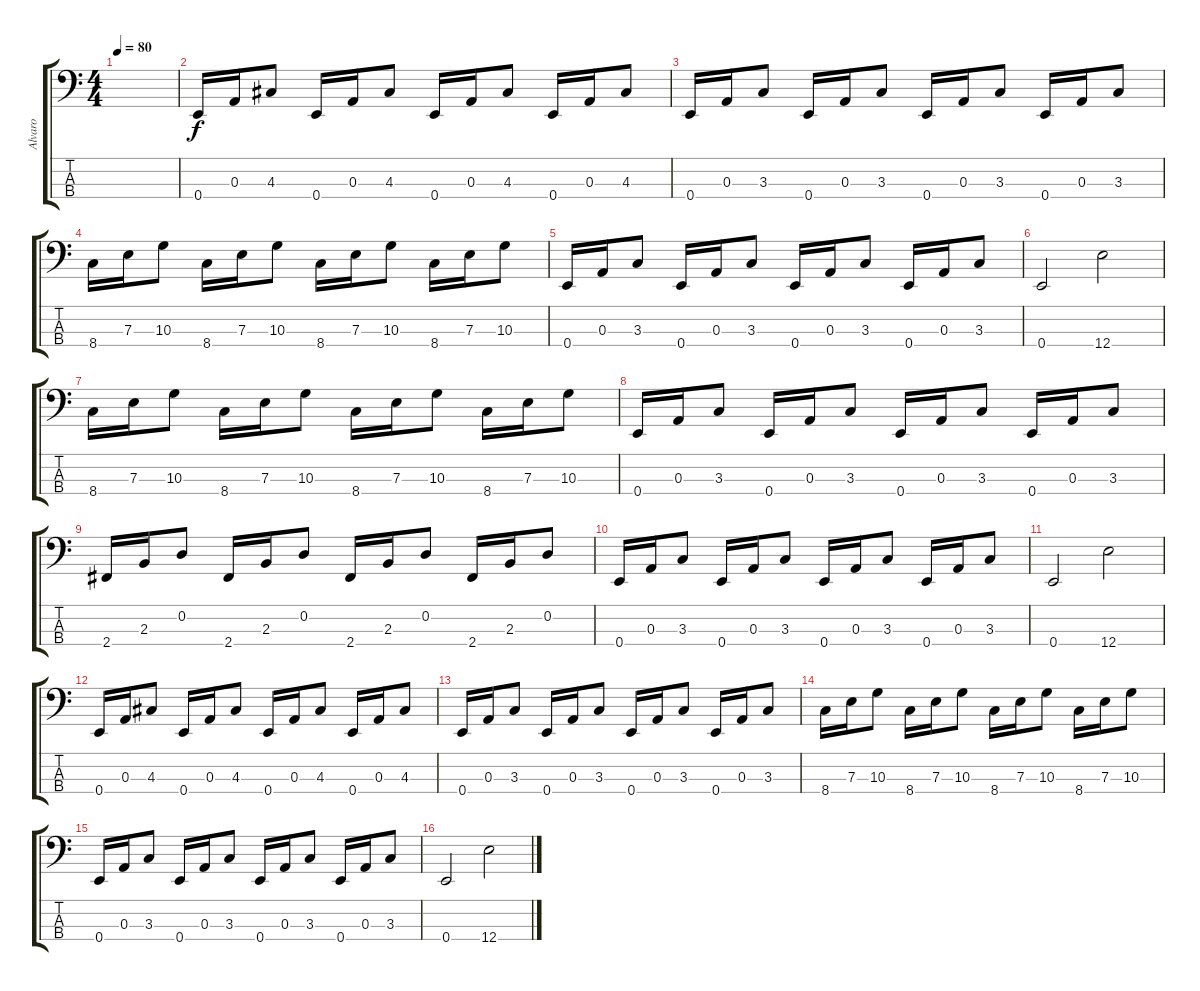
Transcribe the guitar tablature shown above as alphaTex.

\track ("Alvaro" "Alvaro") {instrument electricbassfinger}
\staff {score tabs}
\tuning (G2 D2 A1 E1) {hide}
\ts (4 4)
\tempo 80
\clef f4
\ks c
|
0.4.16 0.3.16 4.3.8 0.4.16 0.3.16 4.3.8 0.4.16 0.3.16 4.3.8 0.4.16 0.3.16 4.3.8 |
0.4.16 0.3.16 3.3.8 0.4.16 0.3.16 3.3.8 0.4.16 0.3.16 3.3.8 0.4.16 0.3.16 3.3.8 |
8.4.16 7.3.16 10.3.8 8.4.16 7.3.16 10.3.8 8.4.16 7.3.16 10.3.8 8.4.16 7.3.16 10.3.8 |
0.4.16 0.3.16 3.3.8 0.4.16 0.3.16 3.3.8 0.4.16 0.3.16 3.3.8 0.4.16 0.3.16 3.3.8 |
0.4.2 12.4.2 |
8.4.16 7.3.16 10.3.8 8.4.16 7.3.16 10.3.8 8.4.16 7.3.16 10.3.8 8.4.16 7.3.16 10.3.8 |
0.4.16 0.3.16 3.3.8 0.4.16 0.3.16 3.3.8 0.4.16 0.3.16 3.3.8 0.4.16 0.3.16 3.3.8 |
2.4.16 2.3.16 0.2.8 2.4.16 2.3.16 0.2.8 2.4.16 2.3.16 0.2.8 2.4.16 2.3.16 0.2.8 |
0.4.16 0.3.16 3.3.8 0.4.16 0.3.16 3.3.8 0.4.16 0.3.16 3.3.8 0.4.16 0.3.16 3.3.8 |
0.4.2 12.4.2 |
0.4.16 0.3.16 4.3.8 0.4.16 0.3.16 4.3.8 0.4.16 0.3.16 4.3.8 0.4.16 0.3.16 4.3.8 |
0.4.16 0.3.16 3.3.8 0.4.16 0.3.16 3.3.8 0.4.16 0.3.16 3.3.8 0.4.16 0.3.16 3.3.8 |
8.4.16 7.3.16 10.3.8 8.4.16 7.3.16 10.3.8 8.4.16 7.3.16 10.3.8 8.4.16 7.3.16 10.3.8 |
0.4.16 0.3.16 3.3.8 0.4.16 0.3.16 3.3.8 0.4.16 0.3.16 3.3.8 0.4.16 0.3.16 3.3.8 |
0.4.2 12.4.2
